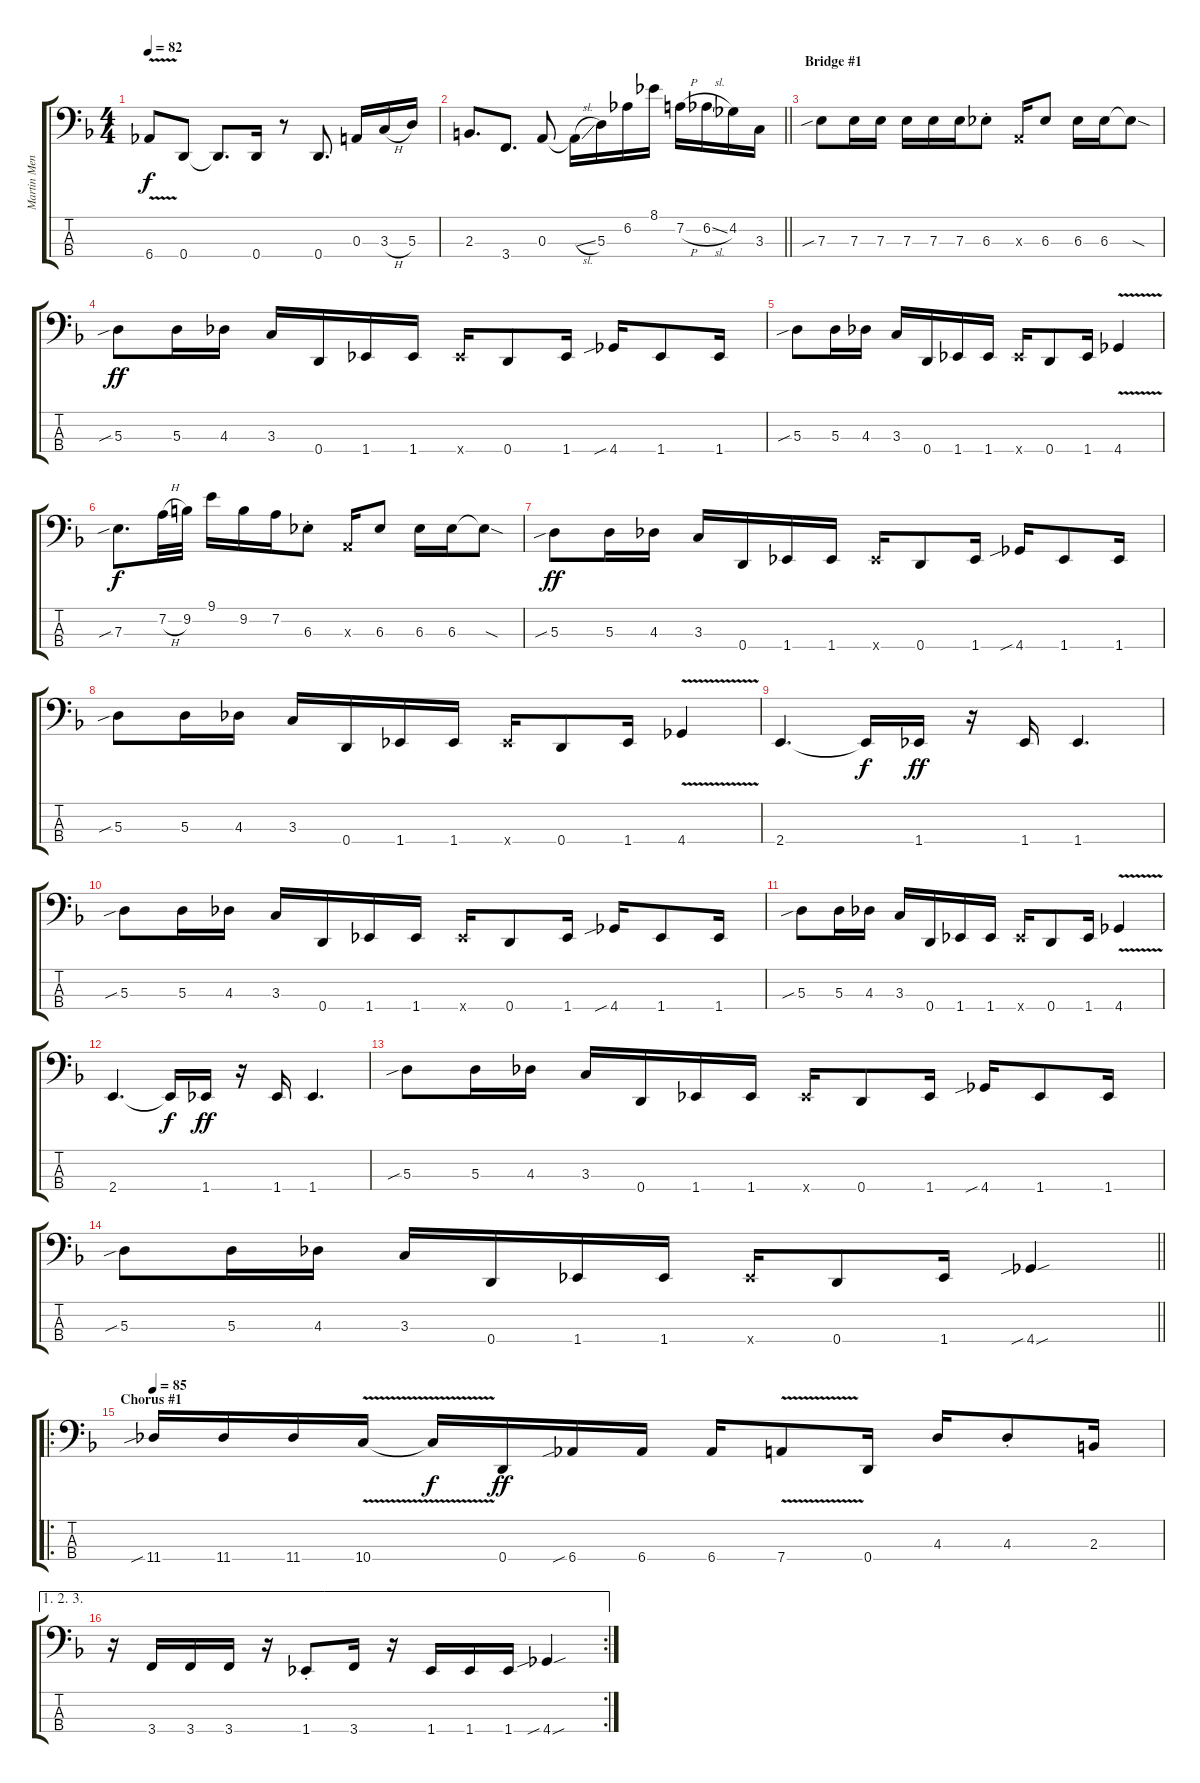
\track ("Martin Mendez - El. Bass #1" "Martin Men") {instrument electricbassfinger}
\staff {score tabs}
\tuning (G2 D2 A1 D1) {hide}
\ts (4 4)
\tempo 82
\clef f4
\ks f
6.4{v}.8{dy f} 0.4.8 0.4{t}.8{d} 0.4.16 r.8 0.4.8{d} 0.3.16 3.3{h}.16 5.3.16 |
\barLineRight lightlight
2.3.8{d} 3.4.8{d} 0.3.8 0.3{sl t}.16 5.3.16 6.2.16 8.1.16 7.2{h}.16 6.2{sl}.16 4.2.16 3.3.16 |
\section ("" "Bridge #1")
7.3{sib}.8 7.3.16 7.3.16 7.3.16 7.3.16 7.3.16 6.3{st}.8 0.3{x}.16 6.3.8 6.3.16 6.3.16 6.3{sod t}.8 |
5.3{sib}.8{dy ff} 5.3.16 4.3.16 3.3.16 0.4.16 1.4.16 1.4.16 1.4{x}.16 0.4.8 1.4.16 4.4{sib}.16 1.4.8 1.4.16 |
5.3{sib}.8 5.3.16 4.3.16 3.3.16 0.4.16 1.4.16 1.4.16 1.4{x}.16 0.4.8 1.4.16 4.4{v}.4 |
7.3{sib}.8{d dy f} 7.2{h}.32 9.2.32 9.1.16 9.2.16 7.2.16 6.3{st}.8 0.3{x}.16 6.3.8 6.3.16 6.3.16 6.3{sod t}.8 |
5.3{sib}.8{dy ff} 5.3.16 4.3.16 3.3.16 0.4.16 1.4.16 1.4.16 1.4{x}.16 0.4.8 1.4.16 4.4{sib}.16 1.4.8 1.4.16 |
5.3{sib}.8 5.3.16 4.3.16 3.3.16 0.4.16 1.4.16 1.4.16 1.4{x}.16 0.4.8 1.4.16 4.4{v}.4 |
2.4.4{d} 2.4{t}.16{dy f} 1.4.16{dy ff} r.16 1.4.16 1.4.4{d} |
5.3{sib}.8 5.3.16 4.3.16 3.3.16 0.4.16 1.4.16 1.4.16 1.4{x}.16 0.4.8 1.4.16 4.4{sib}.16 1.4.8 1.4.16 |
5.3{sib}.8 5.3.16 4.3.16 3.3.16 0.4.16 1.4.16 1.4.16 1.4{x}.16 0.4.8 1.4.16 4.4{v}.4 |
2.4.4{d} 2.4{t}.16{dy f} 1.4.16{dy ff} r.16 1.4.16 1.4.4{d} |
5.3{sib}.8 5.3.16 4.3.16 3.3.16 0.4.16 1.4.16 1.4.16 1.4{x}.16 0.4.8 1.4.16 4.4{sib}.16 1.4.8 1.4.16 |
\barLineRight lightlight
5.3{sib}.8 5.3.16 4.3.16 3.3.16 0.4.16 1.4.16 1.4.16 1.4{x}.16 0.4.8 1.4.16 4.4{sib sou}.4 |
\ro
\section ("" "Chorus #1")
\tempo 85
11.4{sib}.16 11.4.16 11.4.16 10.4{v}.16 10.4{t}.16{dy f} 0.4.16{dy ff} 6.4{sib}.16 6.4.16 6.4.16 7.4{v}.8 0.4.16 4.3.16 4.3{st}.8 2.3.16 |
\ae (1 2 3)
\rc 2
r.16 3.4.16 3.4.16 3.4.16 r.16 1.4{st}.8 3.4.16 r.16 1.4.16 1.4.16 1.4.16 4.4{sib sou}.4
